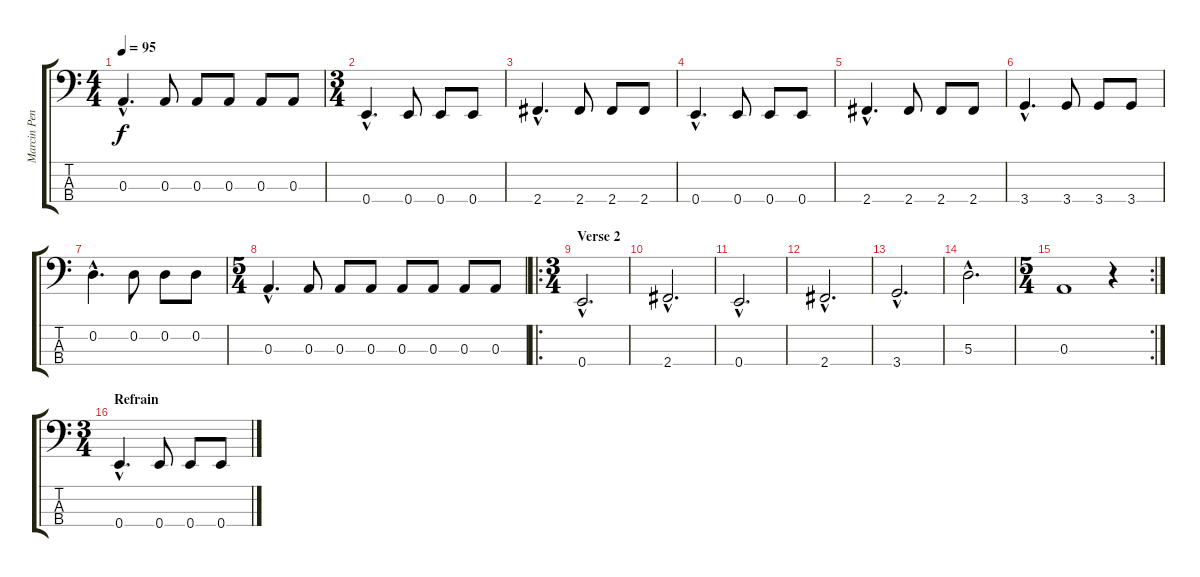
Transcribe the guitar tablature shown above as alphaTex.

\track ("Marcin Pendowski" "Marcin Pen") {instrument electricbasspick}
\staff {score tabs}
\tuning (G2 D2 A1 E1) {hide}
\ts (4 4)
\tempo 95
\clef f4
\ks c
0.3{hac}.4{d dy f} 0.3.8 0.3.8 0.3.8 0.3.8 0.3.8 |
\ts (3 4)
0.4{hac}.4{d} 0.4.8 0.4.8 0.4.8 |
2.4{hac}.4{d} 2.4.8 2.4.8 2.4.8 |
0.4{hac}.4{d} 0.4.8 0.4.8 0.4.8 |
2.4{hac}.4{d} 2.4.8 2.4.8 2.4.8 |
3.4{hac}.4{d} 3.4.8 3.4.8 3.4.8 |
0.2{hac}.4{d} 0.2.8 0.2.8 0.2.8 |
\ts (5 4)
0.3{hac}.4{d} 0.3.8 0.3.8 0.3.8 0.3.8 0.3.8 0.3.8 0.3.8 |
\ro
\ts (3 4)
\section ("" "Verse 2")
0.4{hac}.2{d} |
2.4{hac}.2{d} |
0.4{hac}.2{d} |
2.4{hac}.2{d} |
3.4{hac}.2{d} |
5.3{hac}.2{d} |
\rc 2
\ts (5 4)
0.3.1 r.4 |
\ts (3 4)
\section ("" "Refrain")
0.4{hac}.4{d} 0.4.8 0.4.8 0.4.8
